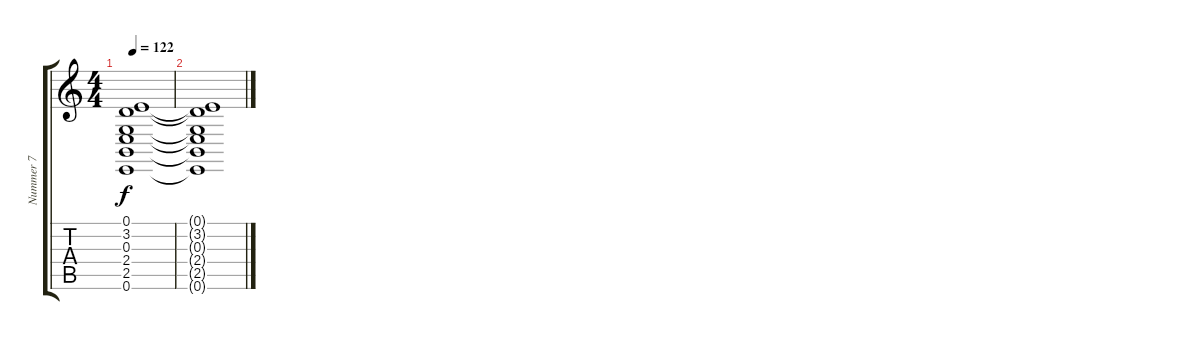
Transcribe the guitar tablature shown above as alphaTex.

\track ("Nummer 7" "Nummer 7") {instrument synthbrass1}
\staff {score tabs}
\tuning (E4 B3 G3 D3 A2 E2) {hide}
\ts (4 4)
\tempo 122
\clef g2
\ks c
(0.1{t} 3.2{t} 0.3{t} 2.4{t} 2.5{t} 0.6{t}).1{dy f} |
(0.1{t} 3.2{t} 0.3{t} 2.4{t} 2.5{t} 0.6{t}).1
